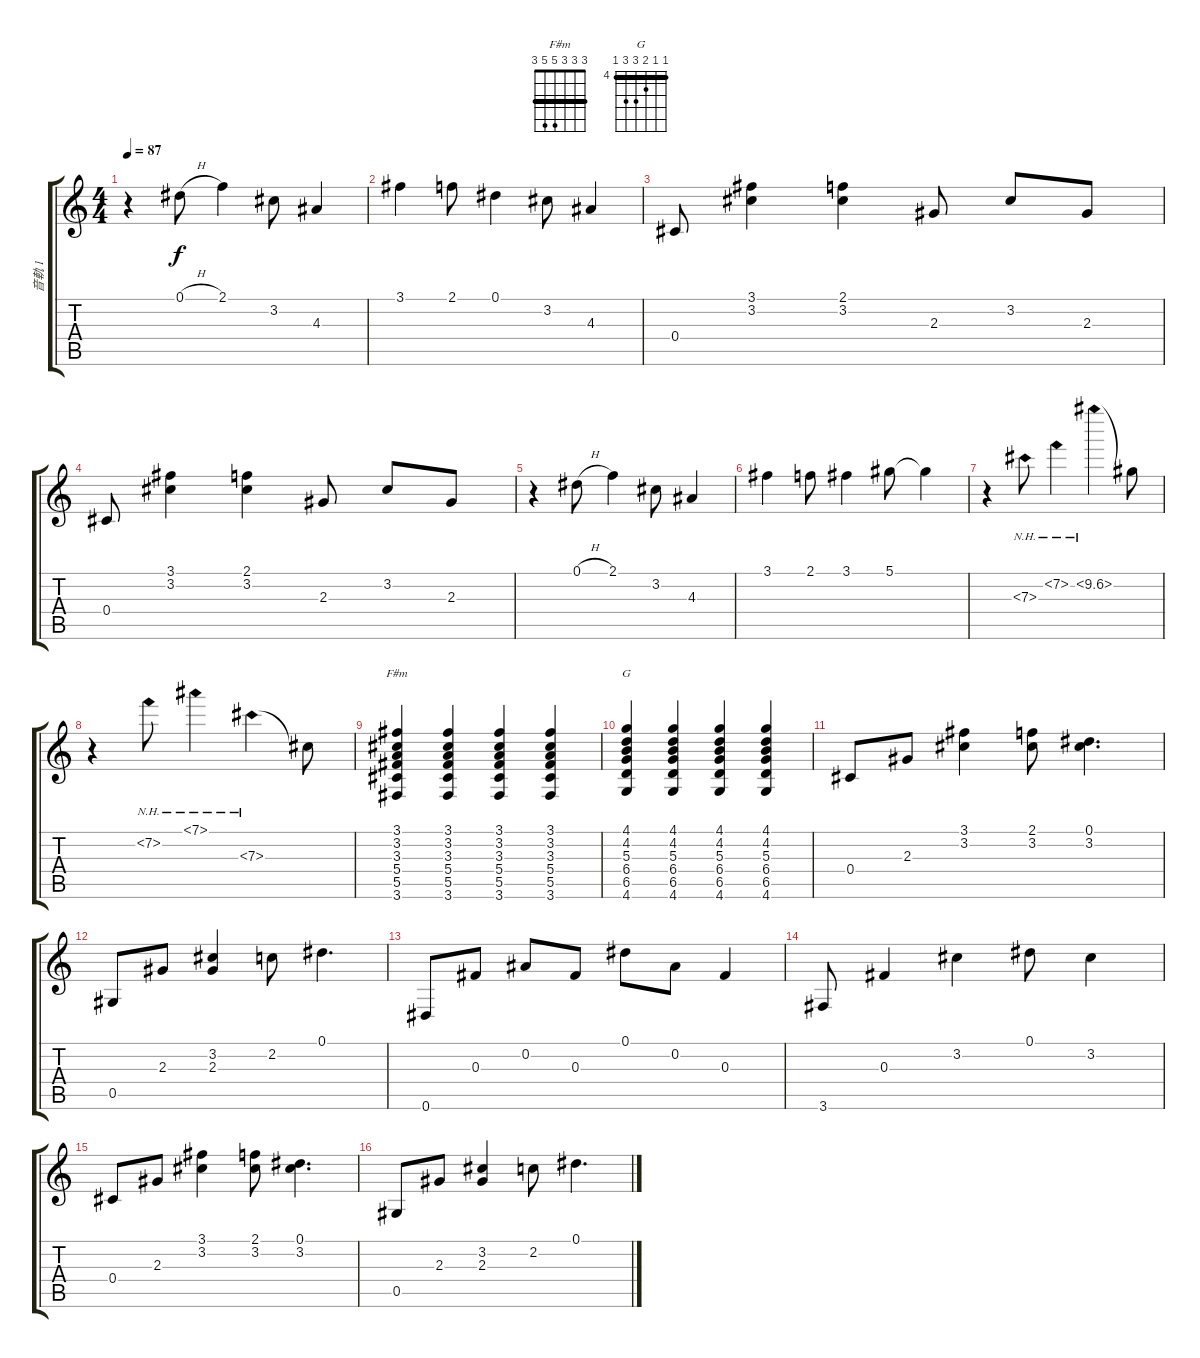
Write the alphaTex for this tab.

\track ("音軌 1" "音軌 1") {instrument electricguitarjazz}
\staff {score tabs}
\tuning (Eb4 Bb3 Gb3 Db3 Ab2 Eb2) {hide}
\chord ("F#m" 3 3 3 5 5 3) {barre 3}
\chord ("G" 4 4 5 6 6 4) {firstfret 4 barre 4}
\ts (4 4)
\tempo 87
\clef g2
\ks c
r.4{dy f} 0.1{h}.8 2.1.4 3.2.8 4.3.4 |
3.1.4 2.1.8 0.1.4 3.2.8 4.3.4 |
0.4.8 (3.1 3.2).4 (2.1 3.2).4 2.3.8 3.2.8 2.3.8 |
0.4.8 (3.1 3.2).4 (2.1 3.2).4 2.3.8 3.2.8 2.3.8 |
r.4 0.1{h}.8 2.1.4 3.2.8 4.3.4 |
3.1.4 2.1.8 3.1.4 5.1.8 5.1{t}.4 |
r.4 7.3{nh}.8 7.2{nh}.4 10.2{nh}.4 10.2{t}.8 |
r.4 7.2{nh}.8 7.1{nh}.4 7.3{nh}.4 7.3{t}.8 |
(3.1 3.2 3.3 5.4 5.5 3.6).4{ch "F#m"} (3.1 3.2 3.3 5.4 5.5 3.6).4 (3.1 3.2 3.3 5.4 5.5 3.6).4 (3.1 3.2 3.3 5.4 5.5 3.6).4 |
(4.1 4.2 5.3 6.4 6.5 4.6).4{ch "G"} (4.1 4.2 5.3 6.4 6.5 4.6).4 (4.1 4.2 5.3 6.4 6.5 4.6).4 (4.1 4.2 5.3 6.4 6.5 4.6).4 |
0.4.8 2.3.8 (3.1 3.2).4 (2.1 3.2).8 (0.1 3.2).4{d} |
0.5.8 2.3.8 (3.2 2.3).4 2.2.8 0.1.4{d} |
0.6.8 0.3.8 0.2.8 0.3.8 0.1.8 0.2.8 0.3.4 |
3.6.8 0.3.4 3.2.4 0.1.8 3.2.4 |
0.4.8 2.3.8 (3.1 3.2).4 (2.1 3.2).8 (0.1 3.2).4{d} |
0.5.8 2.3.8 (3.2 2.3).4 2.2.8 0.1.4{d}
